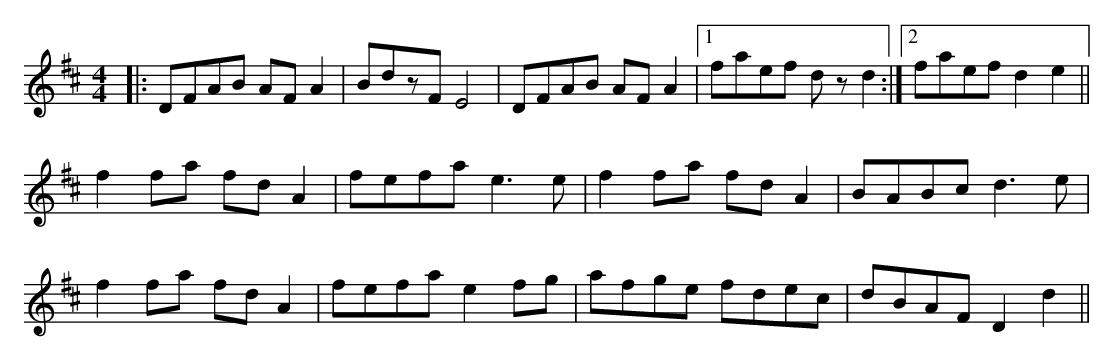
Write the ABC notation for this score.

X:1
M:4/4
K:D
|:DFAB AF A2|BdzF E4|DFAB AF A2|1 faef dz d2:|2 faef d2 e2||
f2 fa fd A2|fefa e3e|f2 fa fd A2|BABc d3 e|
f2 fa fd A2|fefa e2fg|afge fdec|dBAF D2 d2||
